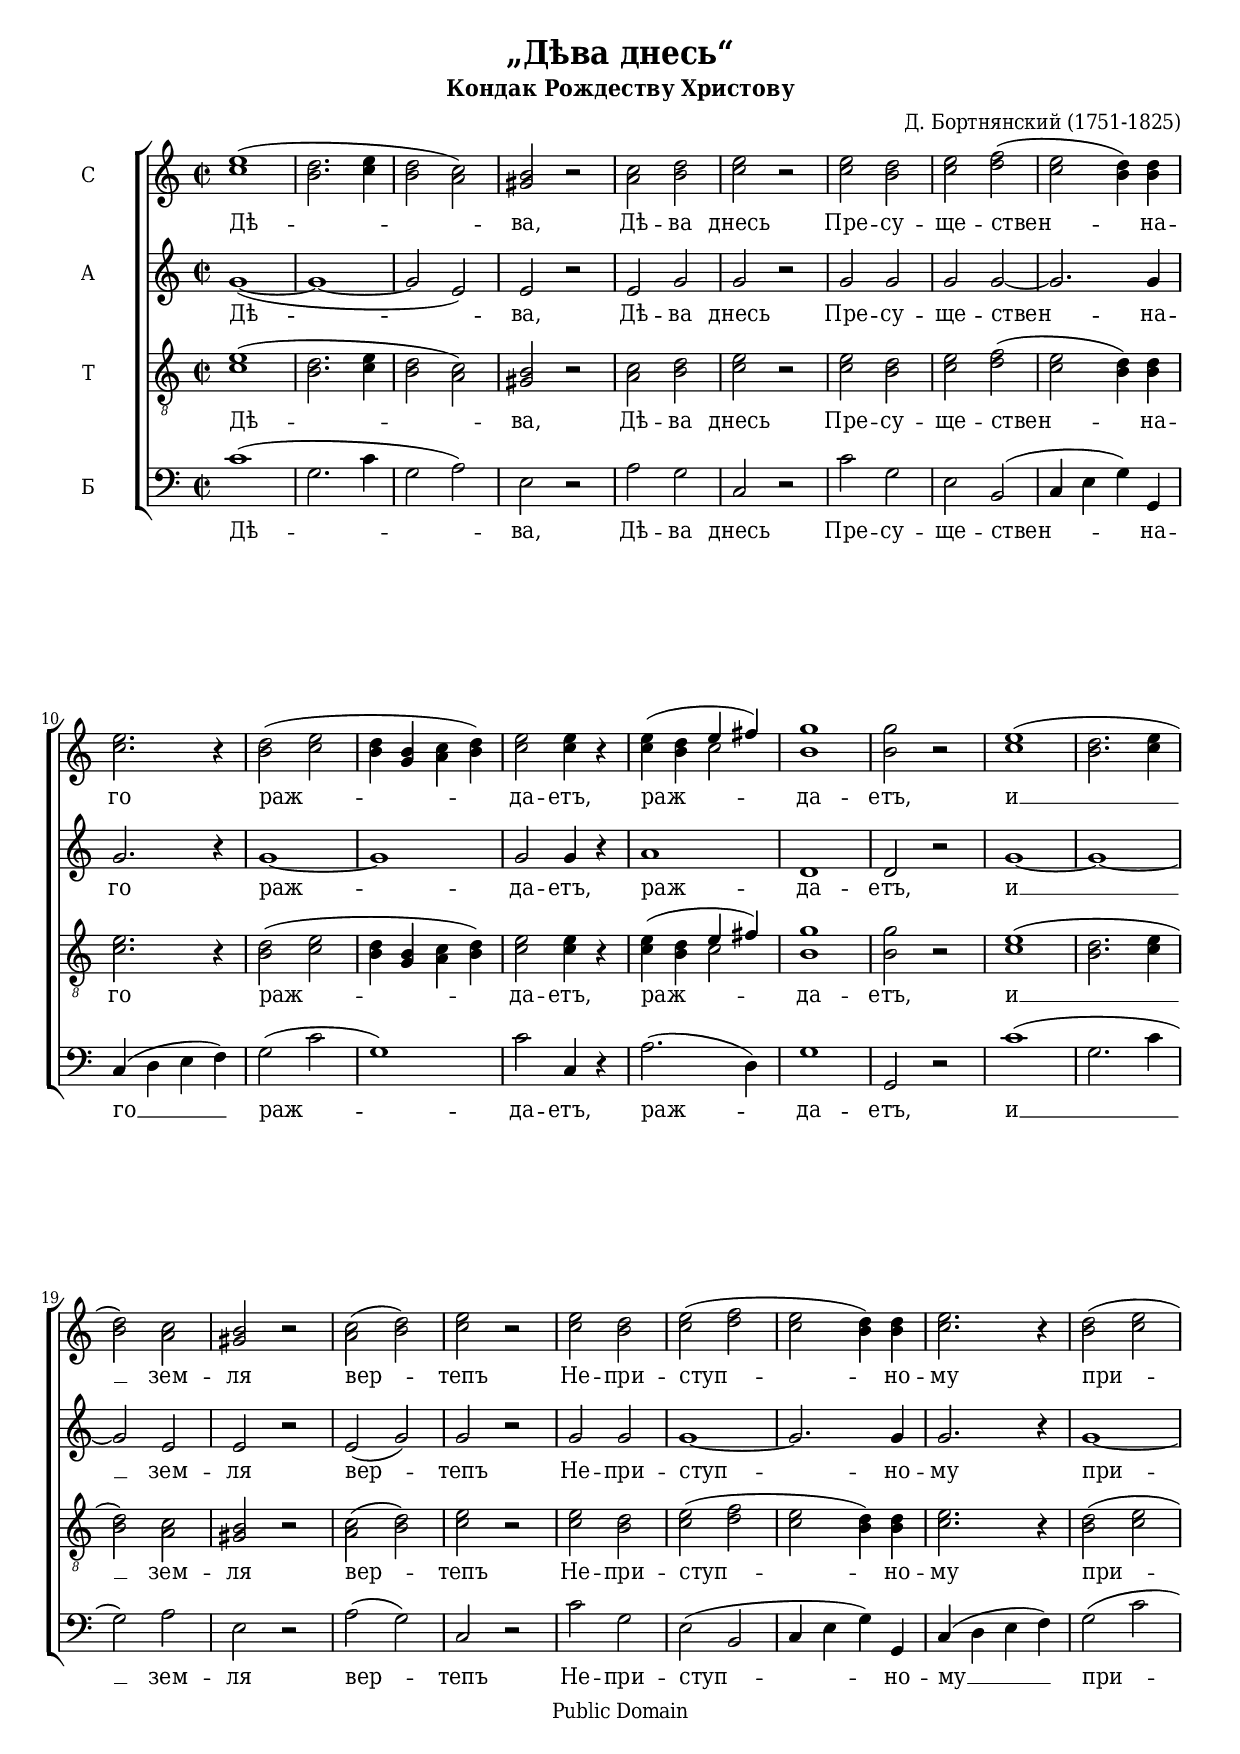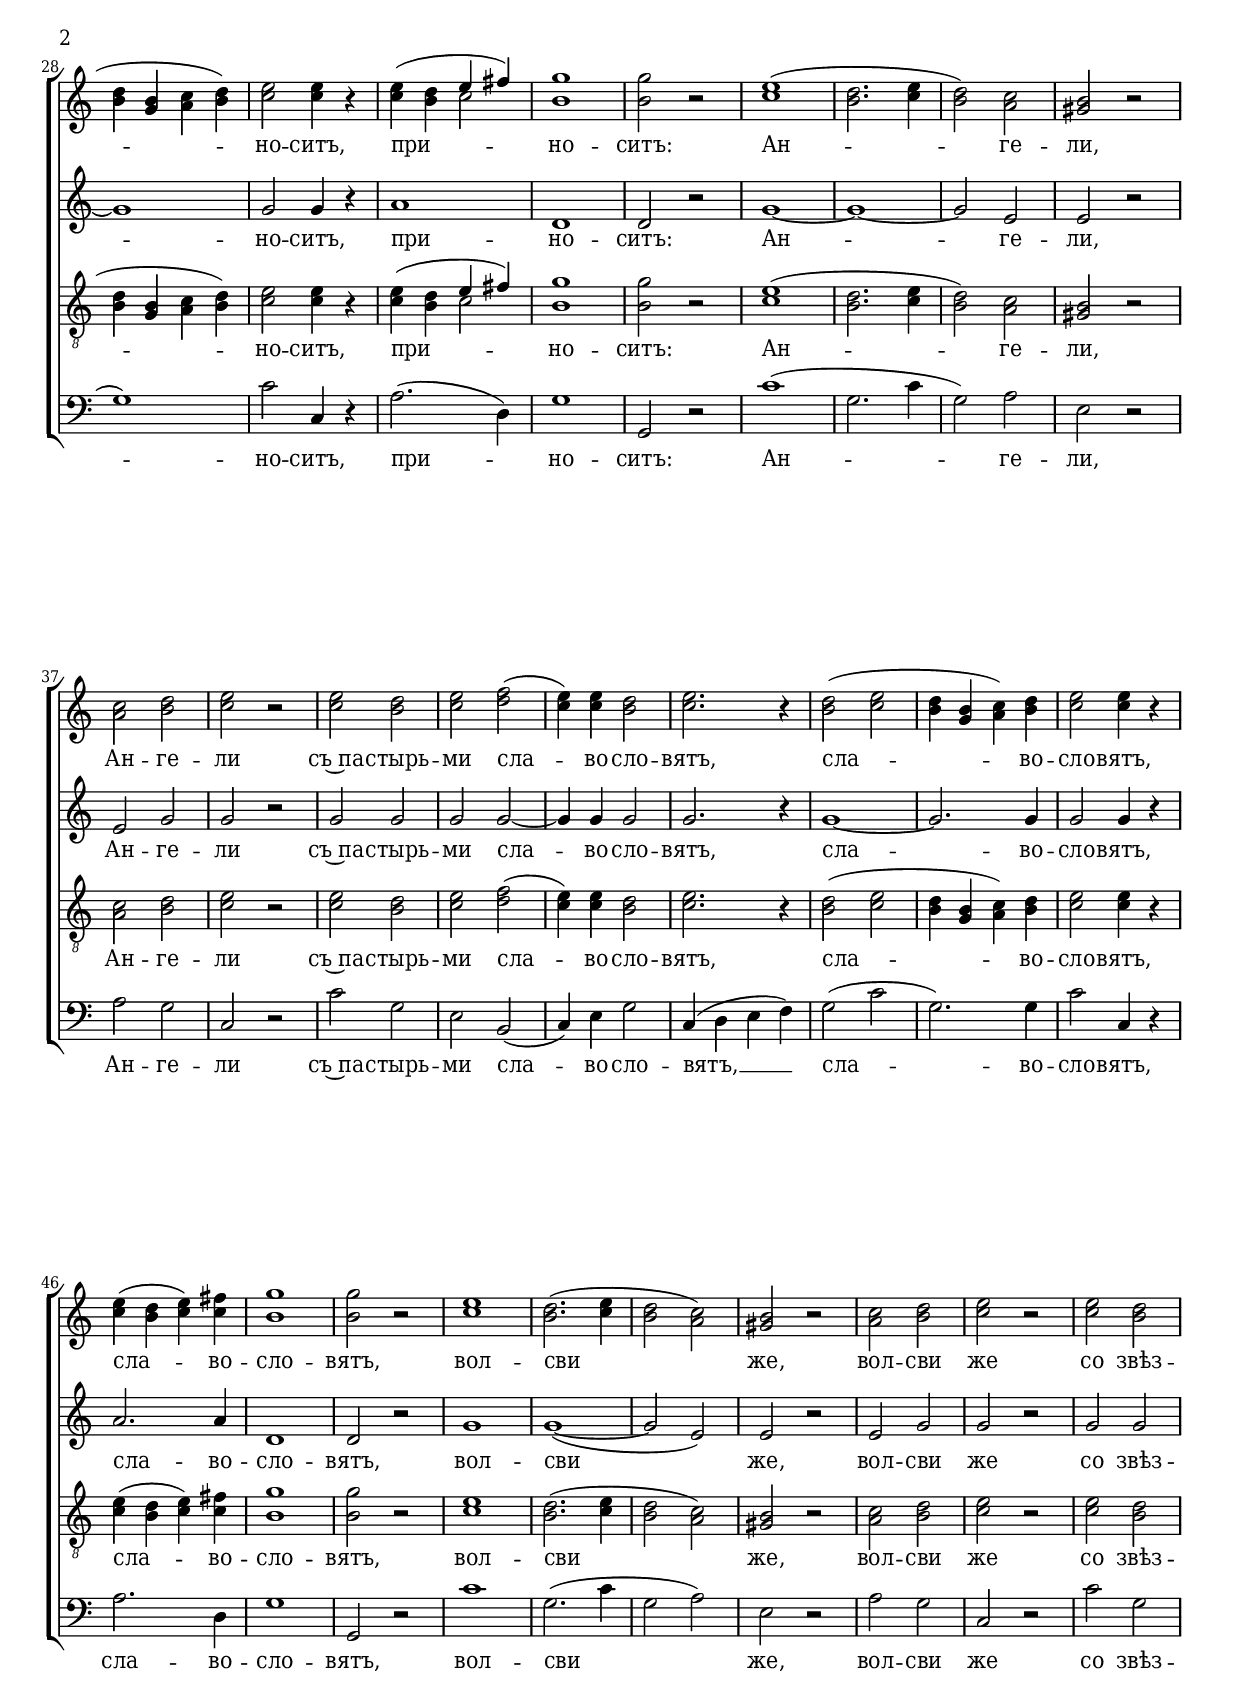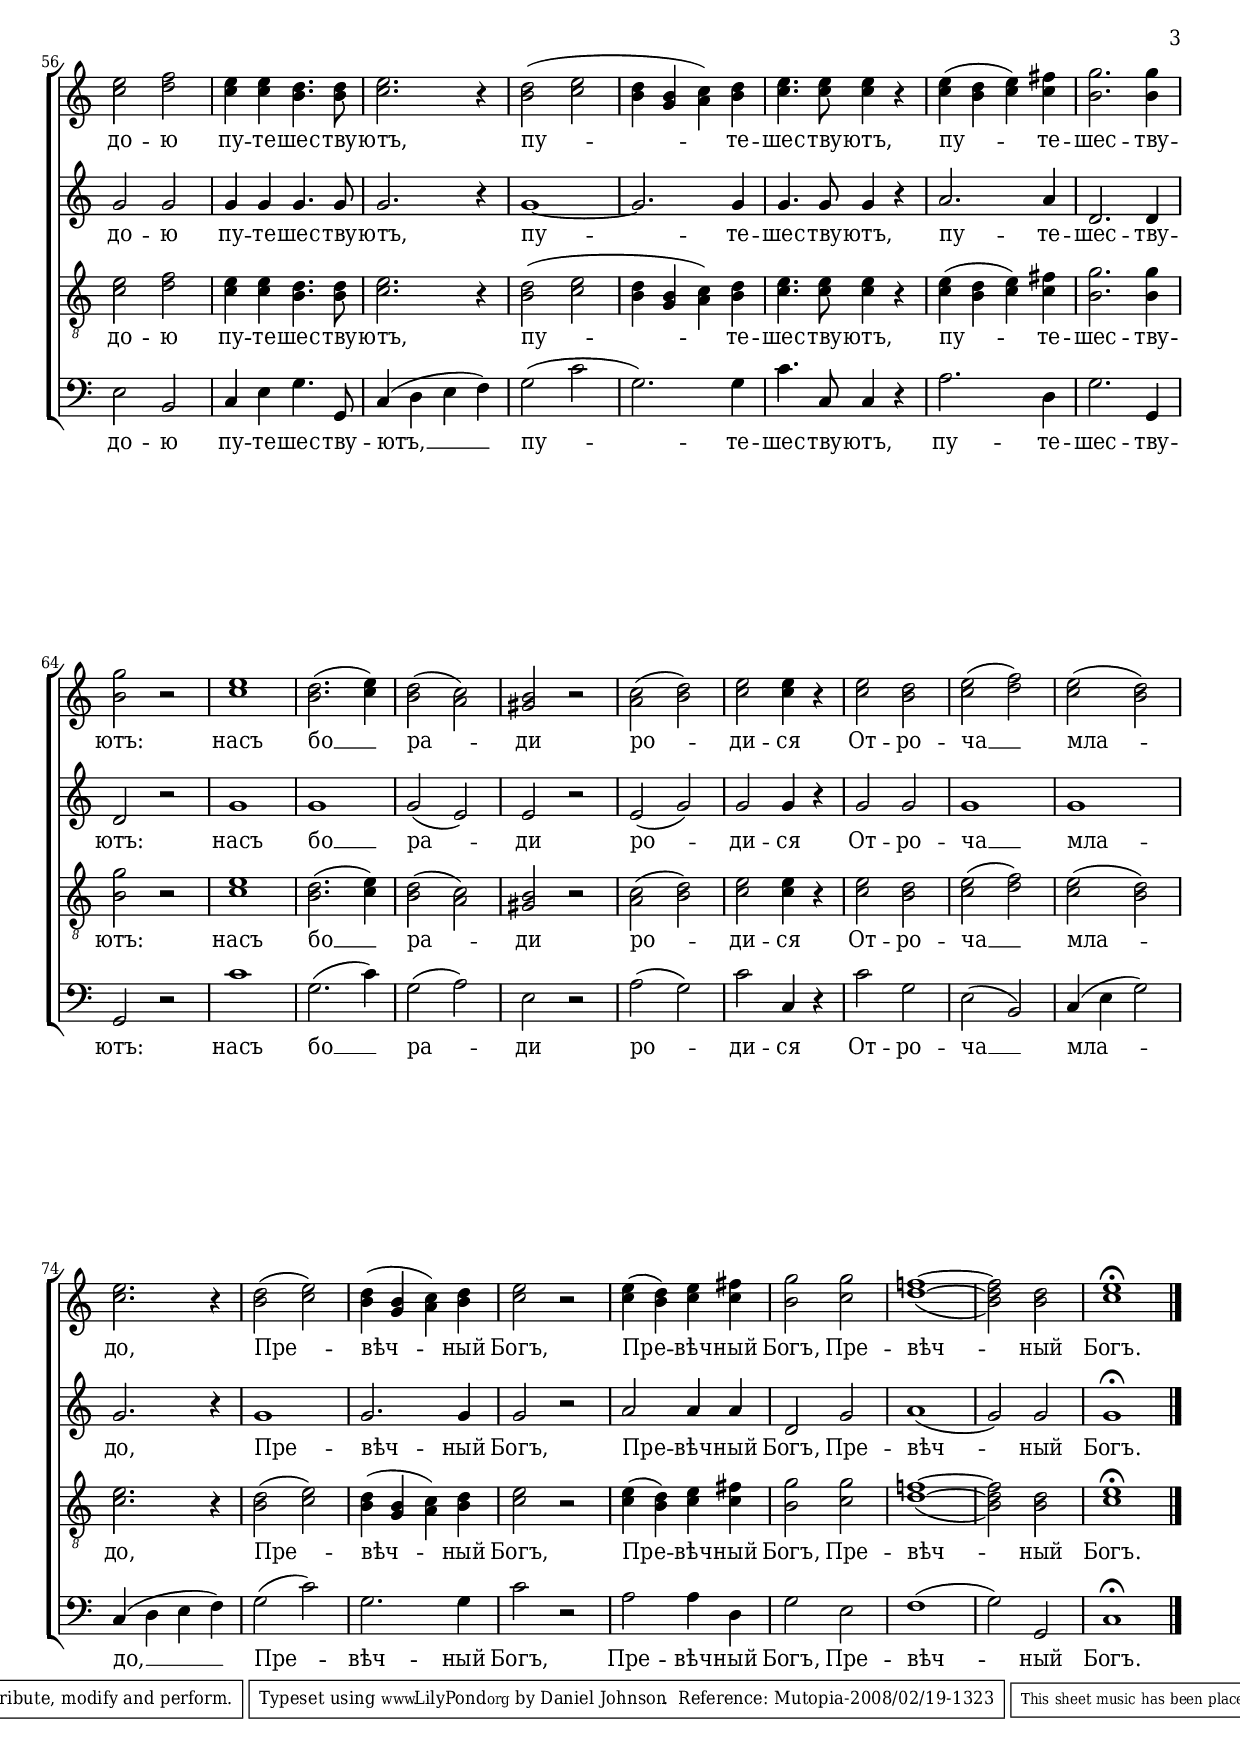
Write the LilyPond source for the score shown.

\version "2.11.35"

#(set-global-staff-size 18)
#(ly:set-option 'point-and-click #f)

\paper {
	% We need a font with the Cyrillic "yat" character (U+0463).
	% I wish we had a better free font than DejaVu for this.
	% Adobe's Times Ten Cyrillic is ideal, but not free.
	% Or you could use the version of Times New Roman that ships with Windows Vista.
	#(define fonts (make-pango-font-tree "DejaVu Serif Condensed" "DejaVu Sans Condensed" "DejaVu Sans Mono" 0.9))
	ragged-last-bottom = ##f
	between-system-padding = 0
}

\header {
	title = "„Дѣва днесь“"
	subtitle = "Кондак Рождеству Христову"
	composer = "Д. Бортнянский (1751-1825)"
	
	%mutopia-specific headers:
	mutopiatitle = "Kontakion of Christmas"
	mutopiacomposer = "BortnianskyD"
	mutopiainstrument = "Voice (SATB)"
	date = "18th-19th century"
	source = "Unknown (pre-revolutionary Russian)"
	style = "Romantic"
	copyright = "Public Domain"
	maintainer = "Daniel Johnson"
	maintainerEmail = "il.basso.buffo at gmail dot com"
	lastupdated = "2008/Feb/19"
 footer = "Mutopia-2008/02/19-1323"
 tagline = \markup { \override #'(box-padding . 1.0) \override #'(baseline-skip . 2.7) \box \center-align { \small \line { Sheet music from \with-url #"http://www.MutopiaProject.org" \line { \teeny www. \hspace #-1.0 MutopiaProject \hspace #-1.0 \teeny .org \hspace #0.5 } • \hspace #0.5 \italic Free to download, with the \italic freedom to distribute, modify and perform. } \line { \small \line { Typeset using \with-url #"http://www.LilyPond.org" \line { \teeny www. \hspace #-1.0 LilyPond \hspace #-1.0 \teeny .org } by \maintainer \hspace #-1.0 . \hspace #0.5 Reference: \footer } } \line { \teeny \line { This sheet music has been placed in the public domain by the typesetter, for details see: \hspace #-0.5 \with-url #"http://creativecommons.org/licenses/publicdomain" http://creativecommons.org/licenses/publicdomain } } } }
}

global = {
	\time 2/2 \key c \major
}

sopNotes = \relative c'' {
	\global \clef treble
	%1
	<c e>1( | <b d>2. <c e>4 | <b d>2 <a c>) | <gis b>2 r2 |
	%5
	<a c>2 <b d> | <c e>2 r2 |
	%7
	<c e>2 <b d> | <c e> <d f>( | <c e>2 <b d>4) <b d> | <c e>2. r4 |
	%11
	<b d>2( <c e> | <b d>4 <g b> <a c> <b d>) | <c e>2 <c e>4 r4 |
	%14
	<c e>4( <b d> << \context Voice = sopVoice { \voiceOne e fis) \oneVoice } \\ { c2 } >> | <b g'>1 | <b g'>2 r2 |
	
	%17
	<c e>1( | <b d>2. <c e>4 | <b d>2) <a c> | <gis b>2 r2 |
	%21
	<a c>2( <b d>) | <c e>2 r2 |
	%23
	<c e>2 <b d> | <c e>( <d f> | <c e>2 <b d>4) <b d> | <c e>2. r4 |
	%27
	<b d>2( <c e> | <b d>4 <g b> <a c> <b d>) | <c e>2 <c e>4 r4 |
	%30
	<c e>4( <b d> << \context Voice = sopVoice { \voiceOne e fis) \oneVoice } \\ { c2 } >> | <b g'>1 | <b g'>2 r2 |

	%33
	<c e>1( | <b d>2. <c e>4 | <b d>2) <a c> | <gis b>2 r2 |
	%37
	<a c>2 <b d> | <c e>2 r2 |
	%39
	<c e>2 <b d> | <c e> <d f>( | <c e>4) <c e> <b d>2 | <c e>2. r4 |
	%43
	<b d>2( <c e> | <b d>4 <g b> <a c>) <b d> | <c e>2 <c e>4 r4 |
	%46
	<c e>4( <b d> <c e>) <c fis> | <b g'>1 | <b g'>2 r2 |

	%49
	<c e>1 | <b d>2.( <c e>4 | <b d>2 <a c>) | <gis b>2 r2 |
	%53
	<a c>2 <b d> | <c e>2 r2 |
	%55
	<c e>2 <b d> | <c e> <d f> | <c e>4 <c e> <b d>4. <b d>8 | <c e>2. r4 |
	%59
	<b d>2( <c e> | <b d>4 <g b> <a c>) <b d> | <c e>4. <c e>8 <c e>4 r4 |
	%62
	<c e>4( <b d> <c e>) <c fis> | <b g'>2. <b g'>4 | <b g'>2 r2 |

	%65
	<c e>1 | <b d>2.( <c e>4) | <b d>2( <a c>) | <gis b>2 r2 |
	%69
	<a c>2( <b d>) | <c e>2 <c e>4 r4 |
	%71
	<c e>2 <b d> | <c e>( <d f>) | <c e>2( <b d>2) | <c e>2. r4 |
	%75
	<b d>2( <c e>) | <b d>4( <g b> <a c>) <b d> | <c e>2 r2 |
	%78
	<c e>4( <b d>) <c e> <c fis> | <b g'>2 <c g'>2 | \tieUp \slurDown <d f!>1( ~ | <b d f>2) <b d>2 | <c e>1\fermata \bar "|."
}

altNotes = \relative c'' {
	\global \clef treble
	%1
	g1( ~ | g1 ~ | g2 e) | e2 r2 |
	%5
	e2 g | g2 r2 | g2 g | g2 g ~ |
	%9
	g2. g4 | g2. r4 |
	%11
	g1 ~ | g1 | g2 g4 r4 |
	%14
	a1 | d,1 | d2 r2 |

	%17
	g1 ~ | g1 ~ | g2 e | e2 r2 |
	%21
	e2( g) | g2 r2 |
	%23
	g2 g | g1 ~ | g2. g4 | g2. r4 |
	%27
	g1 ~ | g1 | g2 g4 r4 |
	%30
	a1 | d,1 | d2 r2 |

	%33
	g1 ~ | g1 ~ | g2 e | e2 r2 |
	%37
	e2 g | g2 r2 |
	%39
	g2 g | g2 g ~ | g4 g g2 | g2. r4 |
	%43
	g1 ~ | g2. g4 | g2 g4 r4 |
	%46
	a2. a4 | d,1 | d2 r2 |

	%49
	g1 | g1( ~ | g2 e) | e2 r2 |
	%53
	e2 g | g2 r2 |
	%55
	g2 g | g2 g | g4 g g4. g8 | g2. r4 |
	%59
	g1 ~ | g2. g4 | g4. g8 g4 r4 |
	%62
	a2. a4 | d,2. d4 | d2 r2 |

	%65
	g1 | g1 | g2( e) | e2 r2 |
	%69
	e2( g) | g2 g4 r4 |
	%71
	g2 g | g1 | g1 | g2. r4 |
	%75
	g1 | g2. g4 | g2 r2 |
	%78
	a2 a4 a | d,2 g2 | a1( | g2) g | g1\fermata |
}

tenNotes = \relative c' {
	\global \clef "G_8"
	%1
	<c e>1( | <b d>2. <c e>4 | <b d>2 <a c>) | <gis b>2 r2 |
	%5
	<a c>2 <b d> | <c e>2 r2 | <c e>2 <b d> | <c e> <d f>( |
	%9
	<c e>2 <b d>4) <b d> | <c e>2. r4 |
	%11
	<b d>2( <c e> | <b d>4 <g b> <a c> <b d>) | <c e>2 <c e>4 r4 |
	%14
	<c e>4( <b d> << \context Voice = tenVoice { \voiceOne e fis) \oneVoice } \\ { c2 } >> | <b g'>1 | <b g'>2 r2 |
	
	%17
	<c e>1( | <b d>2. <c e>4 | <b d>2) <a c> | <gis b>2 r2 |
	%21
	<a c>2( <b d>) | <c e>2 r2 |
	%23
	<c e>2 <b d> | <c e>( <d f> | <c e>2 <b d>4) <b d> | <c e>2. r4 |
	%27
	<b d>2( <c e> | <b d>4 <g b> <a c> <b d>) | <c e>2 <c e>4 r4 |
	%30
	<c e>4( <b d> << \context Voice = tenVoice { \voiceOne e fis) \oneVoice } \\ { c2 } >> | <b g'>1 | <b g'>2 r2 |

	%33
	<c e>1( | <b d>2. <c e>4 | <b d>2) <a c> | <gis b>2 r2 |
	%37
	<a c>2 <b d> | <c e>2 r2 |
	%39
	<c e>2 <b d> | <c e> <d f>( | <c e>4) <c e> <b d>2 | <c e>2. r4 |
	%43
	<b d>2( <c e> | <b d>4 <g b> <a c>) <b d> | <c e>2 <c e>4 r4 |
	%46
	<c e>4( <b d> <c e>) <c fis> | <b g'>1 | <b g'>2 r2 |

	%49
	<c e>1 | <b d>2.( <c e>4 | <b d>2 <a c>) | <gis b>2 r2 |
	%53
	<a c>2 <b d> | <c e>2 r2 |
	%55
	<c e>2 <b d> | <c e> <d f> | <c e>4 <c e> <b d>4. <b d>8 | <c e>2. r4 |
	%59
	<b d>2( <c e> | <b d>4 <g b> <a c>) <b d> | <c e>4. <c e>8 <c e>4 r4 |
	%62
	<c e>4( <b d> <c e>) <c fis> | <b g'>2. <b g'>4 | <b g'>2 r2 |

	%65
	<c e>1 | <b d>2.( <c e>4) | <b d>2( <a c>) | <gis b>2 r2 |
	%69
	<a c>2( <b d>) | <c e>2 <c e>4 r4 |
	%71
	<c e>2 <b d> | <c e>( <d f>) | <c e>2( <b d>2) | <c e>2. r4 |
	%75
	<b d>2( <c e>) | <b d>4( <g b> <a c>) <b d> | <c e>2 r2 |
	%78
	<c e>4( <b d>) <c e> <c fis> | <b g'>2 <c g'>2 | \tieUp \slurDown <d f!>1( ~ | <b d f>2) <b d>2 | <c e>1\fermata
}

basNotes = \relative c' {
	\global \clef bass
	%1
	c1( | g2. c4 | g2 a) | e2 r2 |
	%5
	a2 g | c,2 r2 | c'2 g | e2 b( |
	%9
	c4 e g) g, | c4( d e f) |
	%11
	g2( c | g1) | c2 c,4 r4 | a'2.( d,4) | g1 | g,2 r2 |

	%17
	c'1( | g2. c4 | g2) a | e2 r2 |
	%21
	a2( g) | c,2 r2 |
	%23
	c'2 g | e2( b | c4 e g) g, | c4( d e f) |
	%27
	g2( c | g1) | c2 c,4 r4 |
	%30
	a'2.( d,4) | g1 | g,2 r2 |

	%33
	c'1( | g2. c4 | g2) a | e2 r2 |
	%37
	a2 g | c,2 r2 |
	%39
	c'2 g | e2 b( | c4) e g2 | c,4( d e f) |
	%43
	g2( c | g2.) g4 | c2 c,4 r4 |
	%46
	a'2. d,4 | g1 | g,2 r2 |

	%49
	c'1 | g2.( c4 | g2 a) | e2 r2 |
	%53
	a2 g | c,2 r2 |
	%55
	c'2 g | e2 b | c4 e g4. g,8 | c4( d e f) |
	%59
	g2( c | g2.) g4 | c4. c,8 c4 r4 |
	%62
	a'2. d,4 | g2. g,4 | g2 r2 |

	%65
	c'1 | g2.( c4) | g2( a) | e2 r2 |
	%69
	a2( g) | c2 c,4 r4 |
	%71
	c'2 g | e2( b) | c4( e g2) | c,4( d e f) |
	%59
	g2( c) | g2. g4 | c2 r2 |
	%62
	a2 a4 d,4 | g2 e | f1( | g2) g, | c1\fermata |
}

mainText = \lyricmode {
	Дѣ -- ва, Дѣ -- ва днесь Пре -- су -- ще -- ствен -- на -- го раж -- да -- етъ, раж -- да -- етъ,
	и __ зем -- ля вер -- тепъ Не -- при -- ступ -- но -- му при -- но -- ситъ, при -- но -- ситъ:
	Ан -- ге -- ли, Ан -- ге -- ли съ~па -- стырь -- ми сла -- во -- сло -- вятъ, сла -- во -- сло -- вятъ, сла -- во -- сло -- вятъ,
	вол -- сви же, вол -- сви же со звѣз -- до -- ю пу -- те -- шес -- тву -- ютъ, пу -- те -- шес -- тву -- ютъ, пу -- те -- шес -- тву -- ютъ:
	насъ бо __ ра -- ди ро -- ди -- ся От -- ро -- ча __ мла -- до, Пре -- вѣч -- ный Богъ, Пре -- вѣч -- ный Богъ, Пре -- вѣч -- ный Богъ.
}
basText = \lyricmode {
	Дѣ -- ва, Дѣ -- ва днесь Пре -- су -- ще -- ствен -- на -- го __ раж -- да -- етъ, раж -- да -- етъ,
	и __ зем -- ля вер -- тепъ Не -- при -- ступ -- но -- му __ при -- но -- ситъ, при -- но -- ситъ:
	Ан -- ге -- ли, Ан -- ге -- ли съ~па -- стырь -- ми сла -- во -- сло -- вятъ, __ сла -- во -- сло -- вятъ, сла -- во -- сло -- вятъ,
	вол -- сви же, вол -- сви же со звѣз -- до -- ю пу -- те -- шес -- тву -- ютъ, __ пу -- те -- шес -- тву -- ютъ, пу -- те -- шес -- тву -- ютъ:
	насъ бо __ ра -- ди ро -- ди -- ся От -- ро -- ча __ мла -- до, __ Пре -- вѣч -- ный Богъ, Пре -- вѣч -- ный Богъ, Пре -- вѣч -- ный Богъ.
}

% Use this instead if your singers don't read Cyrillic.
mainTextTransliterated = \lyricmode {
	Dje -- va, Dje -- va dnjes’ Prje -- su -- šče -- stvjen -- na -- go raž -- da -- jet, raž -- da -- jet,
	i __ zjem -- lja vjer -- tjep Nje -- pri -- stup -- no -- mu pri -- no -- sit, pri -- no -- sit:
	An -- ge -- lji, An -- ge -- lji spa -- stïr’ -- mi sla -- vo -- slo -- vjat, sla -- vo -- slo -- vjat, sla -- vo -- slo -- vjat,
	vol -- svji že, vol -- svji že so zvjez -- do -- ju pu -- te -- šes -- tvu -- jut, pu -- te -- šes -- tvu -- jut, pu -- te -- šes -- tvu -- jut:
	nas bo __ ra -- dji ro -- dji -- sja Ot -- ro -- ča __ mla -- do, Pre -- vječ -- nïj Bog, Pre -- vječ -- nïj Bog, Pre -- vječ -- nïj Bog.
}
basTextTransliterated = \lyricmode {
	Dje -- va, Dje -- va dnjes’ Prje -- su -- šče -- stvjen -- na -- go __ raž -- da -- jet, raž -- da -- jet,
	i __ zjem -- lja vjer -- tjep Nje -- pri -- stup -- no -- mu __ pri -- no -- sit, pri -- no -- sit:
	An -- ge -- lji, An -- ge -- lji spa -- stïr’ -- mi sla -- vo -- slo -- vjat, __ sla -- vo -- slo -- vjat, sla -- vo -- slo -- vjat,
	vol -- svji že, vol -- svji že so zvjez -- do -- ju pu -- te -- šes -- tvu -- jut, __ pu -- te -- šes -- tvu -- jut, pu -- te -- šes -- tvu -- jut:
	nas bo __ ra -- dji ro -- dji -- sja Ot -- ro -- ča __ mla -- do, __ Pre -- vječ -- nïj Bog, Pre -- vječ -- nïj Bog, Pre -- vječ -- nïj Bog.
}

\score {
	\new ChoirStaff
	<<
	\new Staff { \set Staff.instrumentName = "С" \new Voice = sopVoice \sopNotes }
	\new Lyrics \lyricsto sopVoice \mainText
	\new Staff { \set Staff.instrumentName = "А" \new Voice = altVoice \altNotes }
	\new Lyrics \lyricsto sopVoice \mainText
	\new Staff { \set Staff.instrumentName = "Т" \new Voice = tenVoice \tenNotes }
	\new Lyrics \lyricsto sopVoice \mainText
	\new Staff { \set Staff.instrumentName = "Б" \new Voice = basVoice \basNotes }
	\new Lyrics \lyricsto basVoice \basText
	>>
	
	\layout {
		\context {
			\Score
			\override NonMusicalPaperColumn #'line-break-system-details = #'((alignment-offsets . (0 -5.5 -11.5 -17 -23 -28.5 -34.5 -40)))
		}
	}
}

\score {
	<<
	\new Staff {
		\set Staff.midiInstrument = "oboe"
		\new Voice { \sopNotes }
	}
	\new Staff {
		\set Staff.midiInstrument = "english horn"
		\new Voice { \altNotes }
	}
	\new Staff {
		\set Staff.midiInstrument = "viola"
		\new Voice { \tenNotes }
	}
	\new Staff {
		\set Staff.midiInstrument = "cello"
		\new Voice { \basNotes }
	}
	>>
	\midi {
		\context { \Score tempoWholesPerMinute = #(ly:make-moment 80 2) }
	}
}
